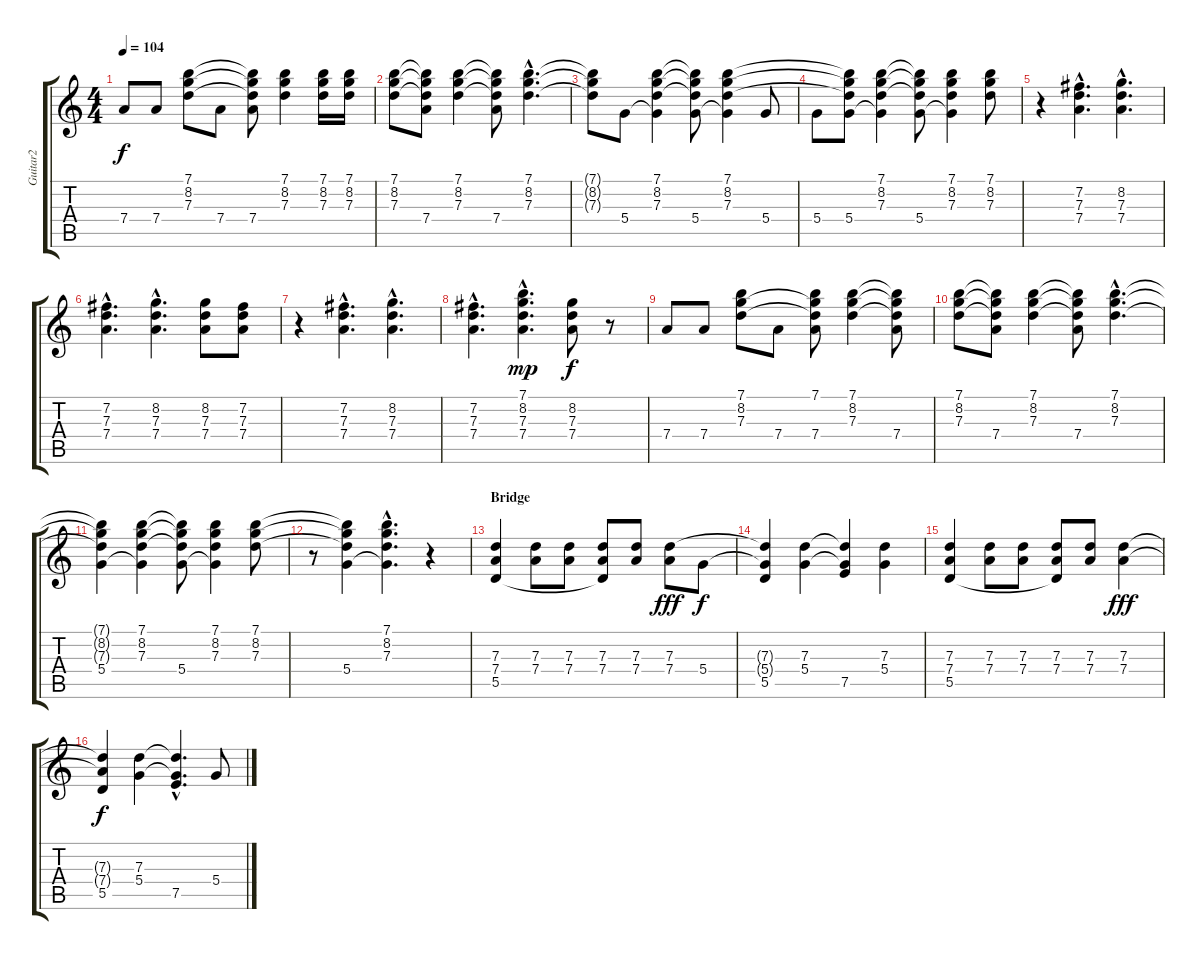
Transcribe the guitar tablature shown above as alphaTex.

\track ("Guitar2" "Guitar2") {instrument distortionguitar}
\staff {score tabs}
\tuning (E4 B3 G3 D3 A2 E2) {hide}
\ts (4 4)
\tempo 104
\clef g2
\ks c
7.4.8{dy f} 7.4.8 (7.1 8.2 7.3).8 7.4.8 (7.1{t} 8.2{t} 7.3{t} 7.4).8 (7.1 8.2 7.3).4 (7.1 8.2 7.3).16 (7.1 8.2 7.3).16 |
(7.1 8.2 7.3).8 (7.1{t} 8.2{t} 7.3{t} 7.4).8 (7.1 8.2 7.3).4 (7.1{t} 8.2{t} 7.3{t} 7.4).8 (7.1{hac} 8.2{hac} 7.3{hac}).4{d} |
(7.1{t} 8.2{t} 7.3{t}).8 5.4.8 (7.1 8.2 7.3 5.4{t}).4 (7.1{t} 8.2{t} 7.3{t} 5.4).8 (7.1 8.2 7.3 5.4{t}).4 5.4.8 |
5.4.8 (7.1{t} 8.2{t} 7.3{t} 5.4).8 (7.1 8.2 7.3 5.4{t}).4 (7.1{t} 8.2{t} 7.3{t} 5.4).8 (7.1 8.2 7.3 5.4{t}).4 (7.1 8.2 7.3).8 |
r.4 (7.2{hac} 7.3{hac} 7.4{hac}).4{d} (8.2{hac} 7.3{hac} 7.4{hac}).4{d} |
(7.2{hac} 7.3{hac} 7.4{hac}).4{d} (8.2{hac} 7.3{hac} 7.4{hac}).4{d} (8.2 7.3 7.4).8 (7.2 7.3 7.4).8 |
r.4 (7.2{hac} 7.3{hac} 7.4{hac}).4{d} (8.2{hac} 7.3{hac} 7.4{hac}).4{d} |
(7.2{hac} 7.3{hac} 7.4{hac}).4{d} (7.1{hac} 8.2{hac} 7.3{hac} 7.4{hac}).4{d dy mp} (8.2 7.3 7.4).8{dy f} r.8 |
7.4.8 7.4.8 (7.1 8.2 7.3).8 7.4.8 (7.1 8.2{t} 7.3{t} 7.4).8 (7.1 8.2 7.3).4 (7.1{t} 8.2{t} 7.3{t} 7.4).8 |
(7.1 8.2 7.3).8 (7.1{t} 8.2{t} 7.3{t} 7.4).8 (7.1 8.2 7.3).4 (7.1{t} 8.2{t} 7.3{t} 7.4).8 (7.1{hac} 8.2{hac} 7.3{hac}).4{d} |
(7.1{t} 8.2{t} 7.3{t} 5.4).4 (7.1 8.2 7.3 5.4{t}).4 (7.1{t} 8.2{t} 7.3{t} 5.4).8 (7.1 8.2 7.3 5.4{t}).4 (7.1 8.2 7.3).8 |
r.8 (7.1{t} 8.2{t} 7.3{t} 5.4).4 (7.1{hac} 8.2{hac} 7.3{hac} 5.4{hac t}).4{d} r.4 |
\section ("" "Bridge")
(7.3 7.4 5.5).4 (7.3 7.4).8 (7.3 7.4).8 (7.3 7.4 5.5{t}).8 (7.3 7.4).8 (7.3 7.4).8{dy fff} 5.4.8{dy f} |
(7.3{t} 5.4{t} 5.5).4 (7.3 5.4).4 (7.3{t} 5.4{t} 7.5).4 (7.3 5.4).4 |
(7.3 7.4 5.5).4 (7.3 7.4).8 (7.3 7.4).8 (7.3 7.4 5.5{t}).8 (7.3 7.4).8 (7.3 7.4).4{dy fff} |
(7.3{t} 7.4{t} 5.5).4{dy f} (7.3 5.4).4 (7.3{hac t} 5.4{hac t} 7.5{hac}).4{d} 5.4.8{volume 11}
